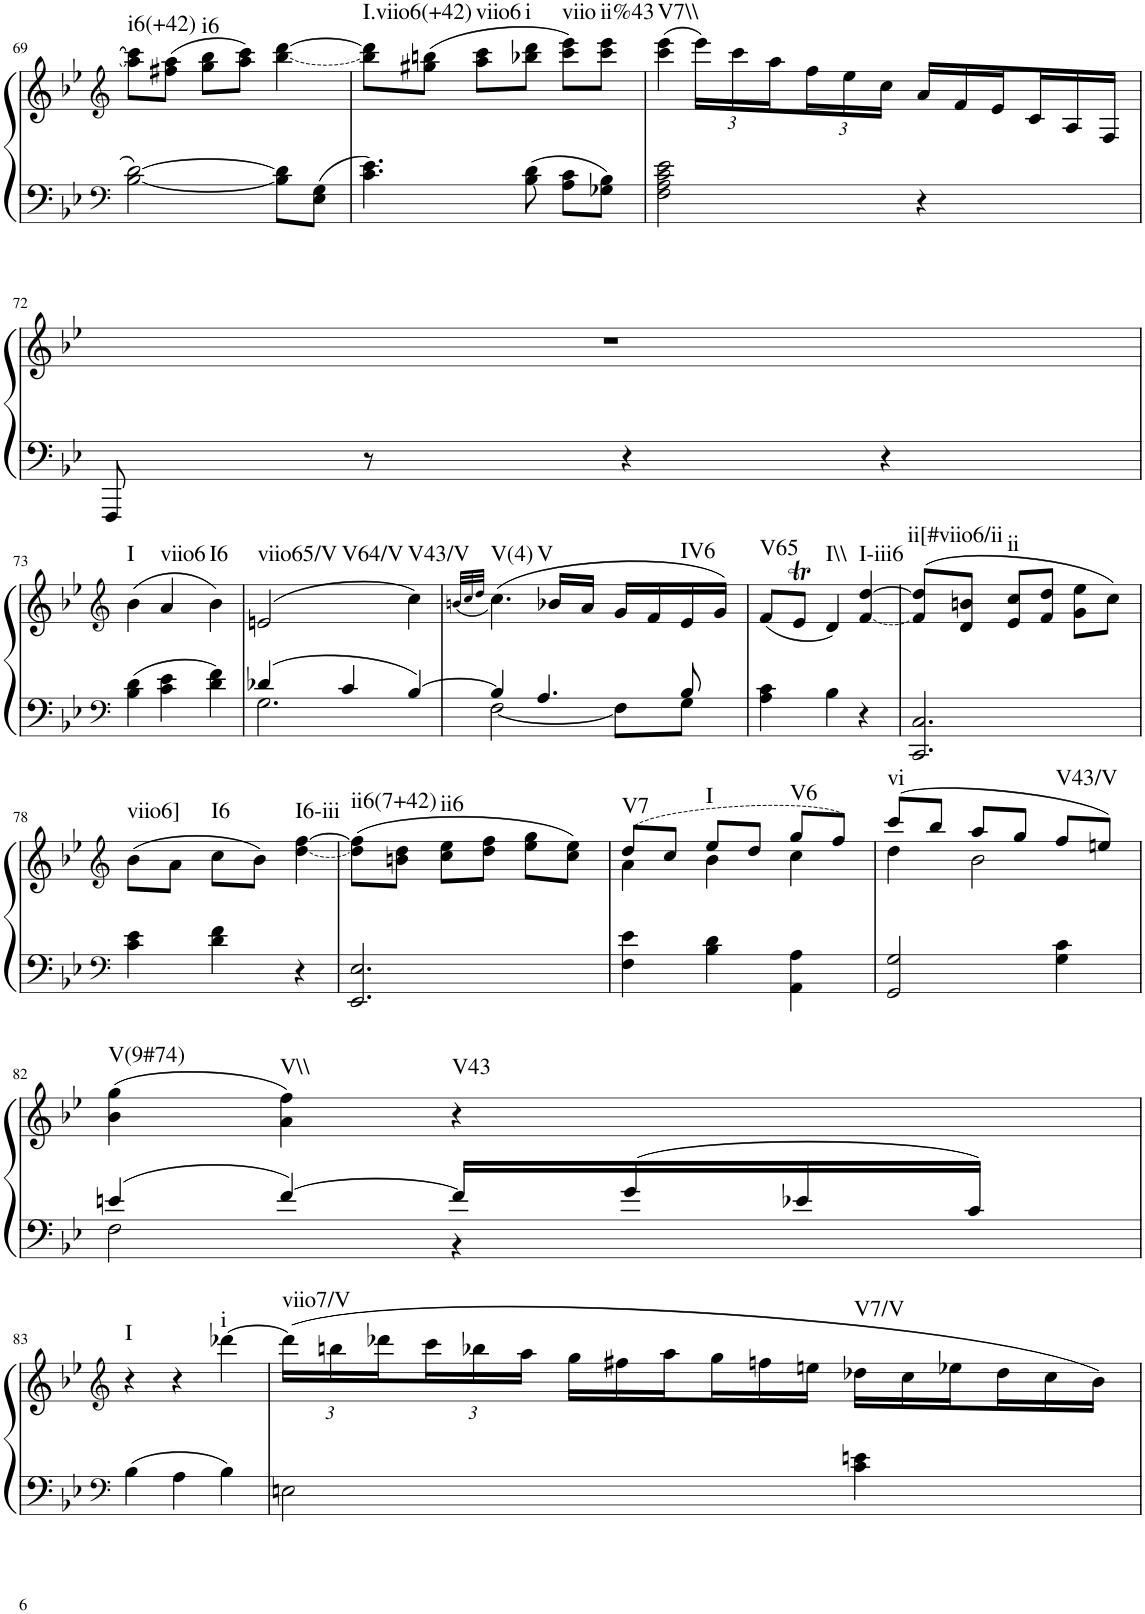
**kern	**kern	**harte
*part1	*part1	*part1
*staff2	*staff1	*
*I"unbenannt2	*	*
!!LO:PB:g=z
*clefF4	*clefG2	*
*k[b-e-]	*k[b-e-]	*
*M3/4	*M3/4	*
=69	=69	=69
!	!	!LO:H:kt=i6(+42)
[2B-\ [2d\	8aa\] 8ccc\]L	N
.	(8ff#X\ 8aa\J	.
!	!	!LO:H:kt=i6
.	8gg\ 8bb-\L	N
.	8aa\ 8ccc\J)	.
!	!LO:T:n=1:dash	!
8B-\] 8d\]L	[4bb-\ [4ddd\	.
8E-\ 8G\J	.	.
=70	=70	=70
!	!	!LO:H:kt=I.viio6(+42)
4.c\ 4.e-\	8bb-\] 8ddd\]L	N
.	(8gg#X\ 8bbn\J	.
!	!	!LO:H:kt=viio6
.	8aa\ 8ccc\L	N
!	!	!LO:H:kt=i
8B-\ 8d\	8bb-X\ 8ddd\J	N
!	!	!LO:H:kt=viio
8A\ 8c\L	8ccc\ 8eee-\L)	N
!	!	!LO:H:kt=ii%43
8G-X\ 8B-\J	8ccc\ 8eee-\J	N
=71	=71	=71
!	!	!LO:H:kt=V7\\
2F\ 2A\ 2c\ 2e-\	(4ccc\ 4eee-\	N
*	*Xbrackettup	*
.	24eee-\LL)	.
.	24ccc\	.
.	24aa\	.
.	24ff\	.
.	24ee-\	.
.	24cc\JJ	.
*	*Xtuplet	*
4r	24a/LL	.
.	24f/	.
.	24e-/	.
.	24c/	.
.	24A/	.
.	24F/JJ	.
!!LO:LB:g=z
=72	=72	=72
8FFF/	2.r	.
8r	.	.
4r	.	.
4r	.	.
!!LO:LB:g=z
=73	=73	=73
*clefF4	*clefG2	*
!	!	!LO:H:kt=I
4B-\ 4d\	(4b-\	N
!	!	!LO:H:kt=viio6
4c\ 4e-\	4a/	N
!	!	!LO:H:kt=I6
4d\ 4f\	4b-\)	N
=74	=74	=74
*^	*	*
!	!	!	!LO:H:n=1:kt=viio65/V
!	!	!	!LO:H:n=2:kt=V64/V
4d-X/	2.G\	(2en/	N N
4c/	.	.	.
!	!	!	!LO:H:kt=V43/V
[4B-/	.	4cc\)	N
=75	=75	=75	=75
.	.	(32qbn/LLL	.
.	.	32qcc/	.
.	.	32qdd/JJJ	.
!	!	!	!LO:H:n=1:kt=V(4)
!	!	!	!LO:H:n=2:kt=V
4B-/]	[2F\	(4.cc\)	N N
4.A/	.	.	.
.	.	16b-X/LL	.
.	.	16a/JJ	.
.	8F\L]	16g/LL	.
.	.	16f/	.
!	!	!	!LO:H:kt=IV6
8B-/	8G\J	16e-/	N
.	.	16g/JJ)	.
*v	*v	*	*
=76	=76	=76
!	!	!LO:H:kt=V65
4A\ 4c\	(8f/L	N
.	8e-T/J	.
!	!	!LO:H:kt=I\\
4B-\	4d/)	N
!	!LO:T:n=1:dash	!LO:H:kt=I-iii6
4r	[4f/ [4dd/	N
=77	=77	=77
!	!	!LO:H:kt=ii[#viio6/ii
2.CC/ 2.C/	(8f/] 8dd/]L	N
.	8d/ 8bn/J	.
!	!	!LO:H:kt=ii
.	8e-/ 8cc/L	N
.	8f/ 8dd/J	.
.	8g\ 8ee-\L	.
.	8cc\J)	.
!!LO:LB:g=z
=78	=78	=78
*clefF4	*clefG2	*
!	!	!LO:H:kt=viio6]
4c\ 4e-\	(8b-\L	N
.	8a\J	.
!	!	!LO:H:kt=I6
4d\ 4f\	8cc\L	N
.	8b-\J)	.
!	!LO:T:n=1:dash	!LO:H:kt=I6-iii
4r	[4dd\ [4ff\	N
=79	=79	=79
!	!	!LO:H:kt=ii6(7+42)
2.EE-/ 2.E-/	(8dd\] 8ff\]L	N
.	8bn\ 8dd\J	.
!	!	!LO:H:kt=ii6
.	8cc\ 8ee-\L	N
.	8dd\ 8ff\J	.
.	8ee-\ 8gg\L	.
.	8cc\ 8ee-\J)	.
=80	=80	=80
*	*^	*
!	!	!	!LO:H:kt=V7
4F\ 4e-\	(8dd/L	4a\	N
.	8cc/J	.	.
!	!	!	!LO:H:kt=I
4B-\ 4d\	8ee-/L	4b-\	N
.	8dd/J	.	.
!	!	!	!LO:H:kt=V6
4AA\ 4A\	8gg/L	4cc\	N
.	8ff/J)	.	.
=81	=81	=81	=81
*^	*	*	*
!	!	!	!	!LO:H:kt=vi
2GG/ 2G/	2ryy	(8ccc/L	4dd\	N
.	.	8bb-/J	.	.
.	.	8aa/L	2b-\	.
.	.	8gg/J	.	.
!	!	!	!	!LO:H:kt=V43/V
4c\	4G\	8ff/L	.	N
.	.	8een/J)	.	.
*	*	*v	*v	*
!!LO:LB:g=z
=82	=82	=82	=82
!	!	!	!LO:H:kt=V(9#74)
4en/	2F\	(4b-\ 4gg\	N
!	!	!	!LO:H:kt=V\\
[4f/	.	4a\ 4ff\)	N
!	!	!	!LO:H:kt=V43
16f/LL]	4r	4r	N
16g/	.	.	.
16e-X/	.	.	.
16c/JJ	.	.	.
*v	*v	*	*
!!LO:LB:g=z
=83	=83	=83
*clefF4	*clefG2	*
!	!	!LO:H:kt=I
4B-\	4r	N
4A\	4r	.
!	!	!LO:H:kt=i
4B-\	[4ddd-X\	N
=84	=84	=84
*	*tuplet	*
!	!	!LO:H:kt=viio7/V
2En\	(24ddd-\LL]	N
.	24bbn\	.
.	24ddd-X\	.
.	24ccc\	.
.	24bb-X\	.
.	24aa\JJ	.
*	*Xtuplet	*
.	24gg\LL	.
.	24ff#X\	.
.	24aa\	.
.	24gg\	.
.	24ffn\	.
.	24een\JJ	.
!	!	!LO:H:kt=V7/V
4c\ 4en\	24dd-X\LL	N
.	24cc\	.
.	24ee-X\	.
.	24dd-\	.
.	24cc\	.
.	24b-\JJ)	.
=	=	=
*-	*-	*-
